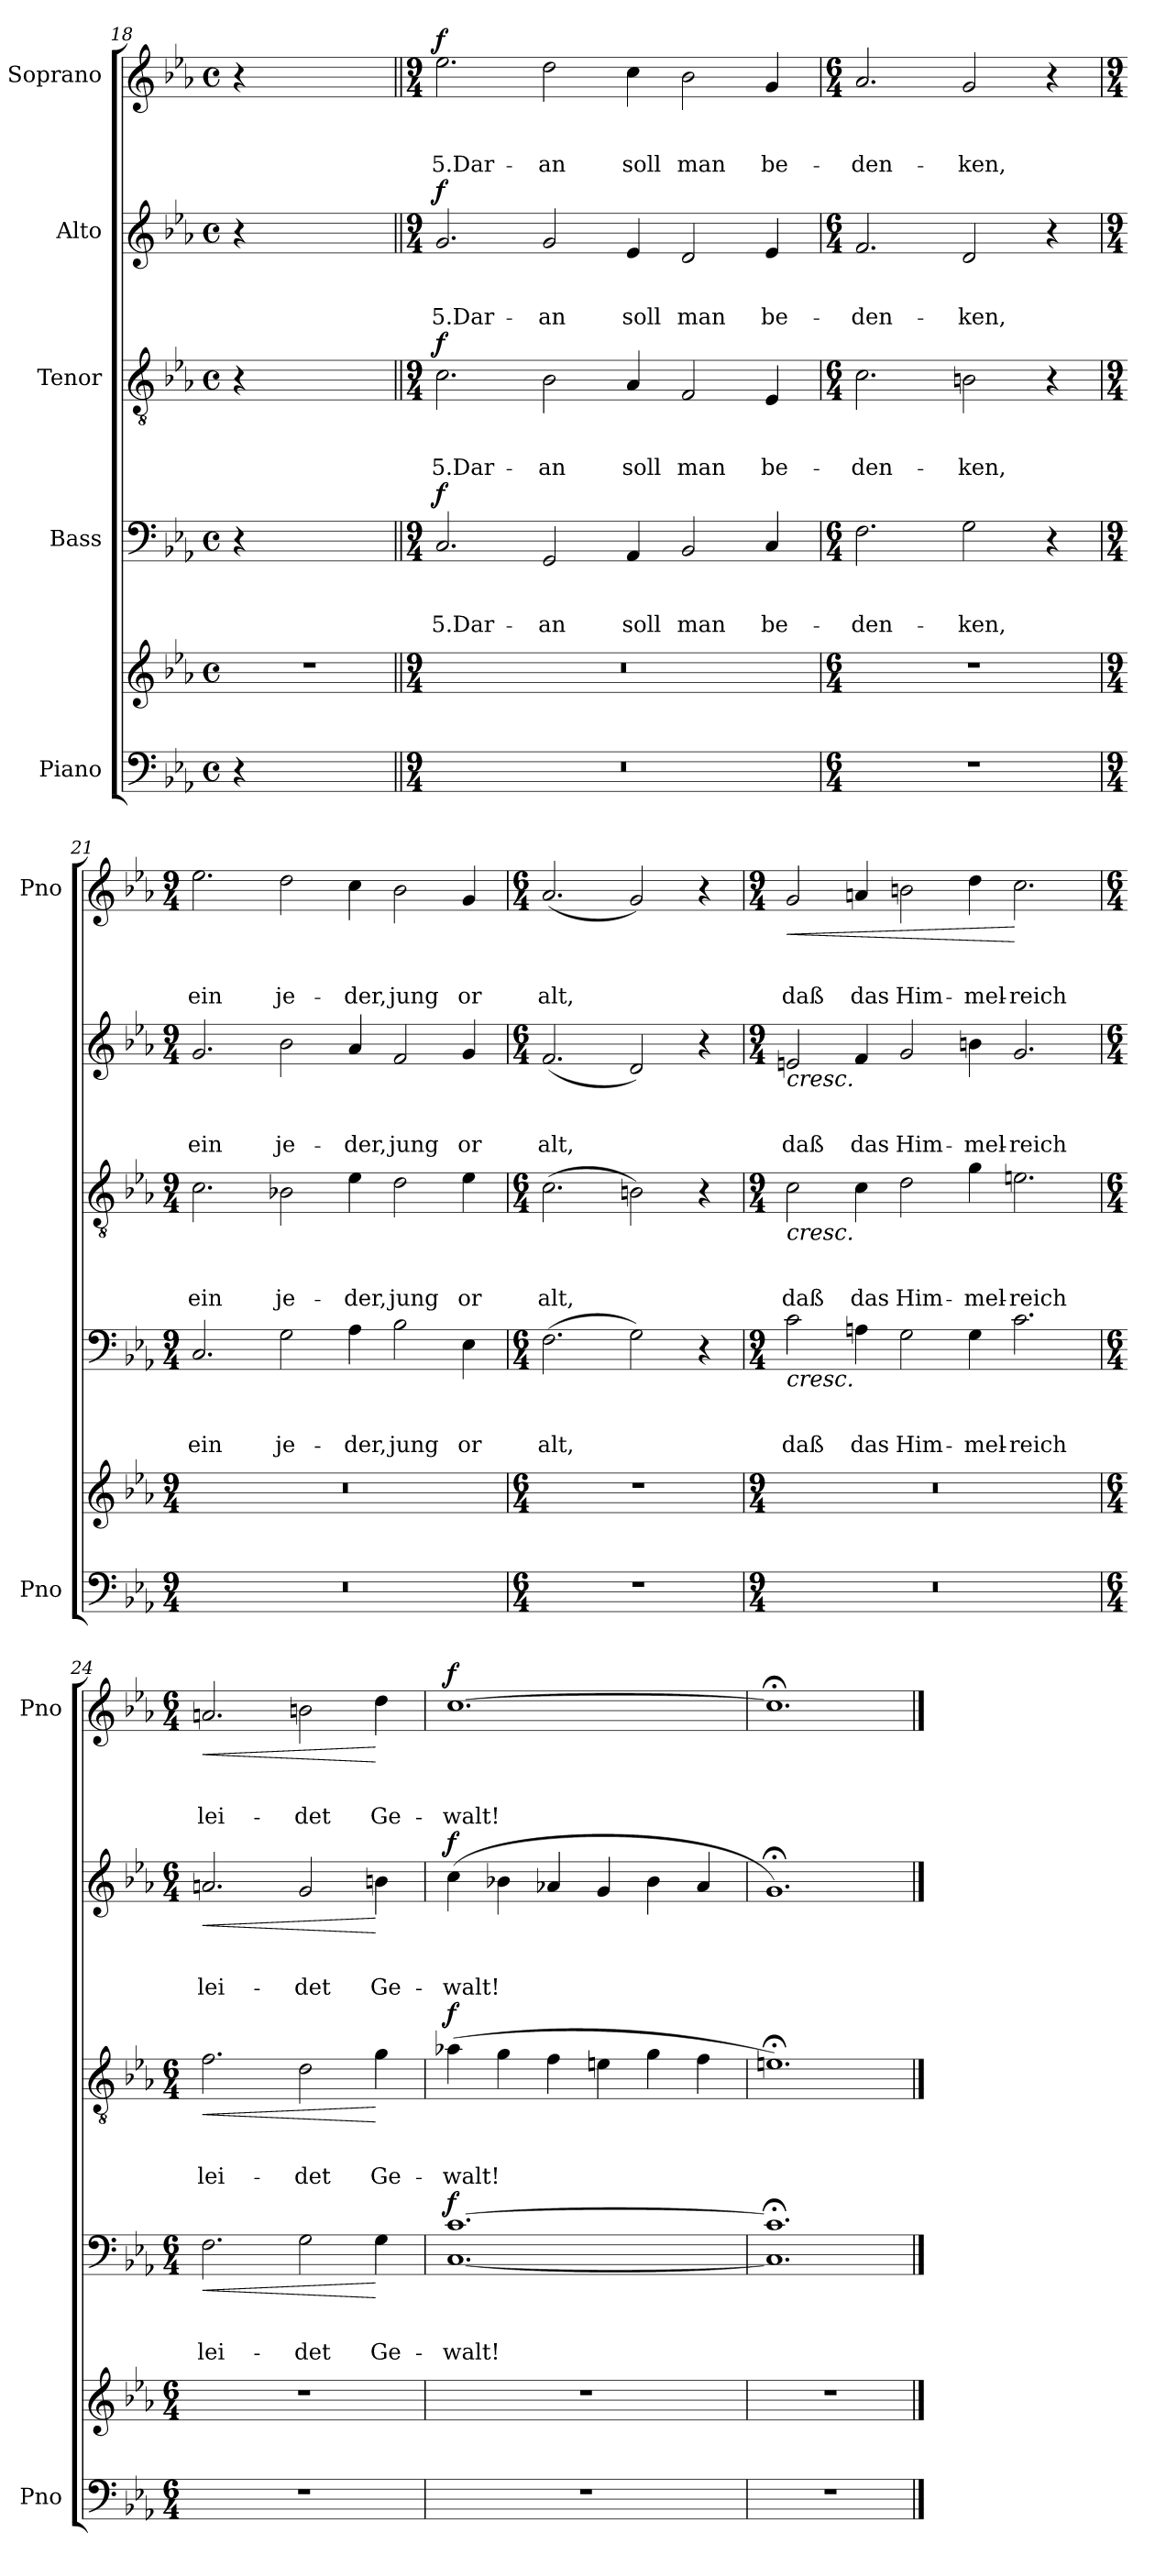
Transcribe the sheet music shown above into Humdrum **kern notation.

**kern	**kern	**kern	**text	**text	**text	**dynam	**kern	**text	**text	**text	**dynam	**kern	**text	**text	**text	**dynam	**kern	**text	**text	**text	**dynam
*part5	*part5	*part4	*part4	*part4	*part4	*part4	*part3	*part3	*part3	*part3	*part3	*part2	*part2	*part2	*part2	*part2	*part1	*part1	*part1	*part1	*part1
*staff6	*staff5	*staff4	*staff4	*staff4	*staff4	*staff4	*staff3	*staff3	*staff3	*staff3	*staff3	*staff2	*staff2	*staff2	*staff2	*staff2	*staff1	*staff1	*staff1	*staff1	*staff1
*I"Piano	*	*I"Bass	*	*	*	*	*I"Tenor	*	*	*	*	*I"Alto	*	*	*	*	*I"Soprano	*	*	*	*
*I'Pno	*	*	*	*	*	*	*	*	*	*	*	*	*	*	*	*	*I'Pno	*	*	*	*
*clefF4	*clefG2	*clefF4	*	*	*	*	*clefGv2	*	*	*	*	*clefG2	*	*	*	*	*clefG2	*	*	*	*
*k[b-e-a-]	*k[b-e-a-]	*k[b-e-a-]	*	*	*	*	*k[b-e-a-]	*	*	*	*	*k[b-e-a-]	*	*	*	*	*k[b-e-a-]	*	*	*	*
*c:	*c:	*c:	*	*	*	*	*c:	*	*	*	*	*c:	*	*	*	*	*c:	*	*	*	*
*M4/4	*M4/4	*M4/4	*	*	*	*	*M4/4	*	*	*	*	*M4/4	*	*	*	*	*M4/4	*	*	*	*
*met(c)	*met(c)	*met(c)	*	*	*	*	*met(c)	*	*	*	*	*met(c)	*	*	*	*	*met(c)	*	*	*	*
=18	=18	=18	=18	=18	=18	=18	=18	=18	=18	=18	=18	=18	=18	=18	=18	=18	=18	=18	=18	=18	=18
4r	1r	4r	.	.	.	.	4r	.	.	.	.	4r	.	.	.	.	4r	.	.	.	.
2.ryy	.	2.ryy	.	.	.	.	2.ryy	.	.	.	.	2.ryy	.	.	.	.	2.ryy	.	.	.	.
=19||	=19||	=19||	=19||	=19||	=19||	=19||	=19||	=19||	=19||	=19||	=19||	=19||	=19||	=19||	=19||	=19||	=19||	=19||	=19||	=19||	=19||
*M9/4	*M9/4	*M9/4	*	*	*	*	*M9/4	*	*	*	*	*M9/4	*	*	*	*	*M9/4	*	*	*	*
!	!	!	!	!	!LO:LY:b	!LO:DY:b	!	!	!	!LO:LY:b	!LO:DY:b	!	!	!	!LO:LY:b	!LO:DY:b	!	!	!	!LO:LY:b	!LO:DY:b
4%9r	4%9r	2.C/	.	.	5.Dar-	f	2.c\	.	.	5.Dar-	f	2.g/	.	.	5.Dar-	f	2.ee-\	.	.	5.Dar-	f
!	!	!	!	!	!LO:LY:b	!	!	!	!	!LO:LY:b	!	!	!	!	!LO:LY:b	!	!	!	!	!LO:LY:b	!
.	.	2GG/	.	.	-an	.	2B-\	.	.	-an	.	2g/	.	.	-an	.	2dd\	.	.	-an	.
!	!	!	!	!	!LO:LY:b	!	!	!	!	!LO:LY:b	!	!	!	!	!LO:LY:b	!	!	!	!	!LO:LY:b	!
.	.	4AA-/	.	.	soll	.	4A-/	.	.	soll	.	4e-/	.	.	soll	.	4cc\	.	.	soll	.
!	!	!	!	!	!LO:LY:b	!	!	!	!	!LO:LY:b	!	!	!	!	!LO:LY:b	!	!	!	!	!LO:LY:b	!
.	.	2BB-/	.	.	man	.	2F/	.	.	man	.	2d/	.	.	man	.	2b-\	.	.	man	.
!	!	!	!	!	!LO:LY:b	!	!	!	!	!LO:LY:b	!	!	!	!	!LO:LY:b	!	!	!	!	!LO:LY:b	!
.	.	4C/	.	.	be-	.	4E-/	.	.	be-	.	4e-/	.	.	be-	.	4g/	.	.	be-	.
=20	=20	=20	=20	=20	=20	=20	=20	=20	=20	=20	=20	=20	=20	=20	=20	=20	=20	=20	=20	=20	=20
*M6/4	*M6/4	*M6/4	*	*	*	*	*M6/4	*	*	*	*	*M6/4	*	*	*	*	*M6/4	*	*	*	*
!	!	!	!	!	!LO:LY:b	!	!	!	!	!LO:LY:b	!	!	!	!	!LO:LY:b	!	!	!	!	!LO:LY:b	!
1.r	1.r	2.F\	.	.	-den-	.	2.c\	.	.	-den-	.	2.f/	.	.	-den-	.	2.a-/	.	.	-den-	.
!	!	!	!	!	!LO:LY:b	!	!	!	!	!LO:LY:b	!	!	!	!	!LO:LY:b	!	!	!	!	!LO:LY:b	!
.	.	2G\	.	.	-ken,	.	2Bn\	.	.	-ken,	.	2d/	.	.	-ken,	.	2g/	.	.	-ken,	.
.	.	4r	.	.	.	.	4r	.	.	.	.	4r	.	.	.	.	4r	.	.	.	.
!!LO:PB:g=z
=21	=21	=21	=21	=21	=21	=21	=21	=21	=21	=21	=21	=21	=21	=21	=21	=21	=21	=21	=21	=21	=21
*M9/4	*M9/4	*M9/4	*	*	*	*	*M9/4	*	*	*	*	*M9/4	*	*	*	*	*M9/4	*	*	*	*
!	!	!	!	!	!LO:LY:b	!	!	!	!	!LO:LY:b	!	!	!	!	!LO:LY:b	!	!	!	!	!LO:LY:b	!
4%9r	4%9r	2.C/	.	.	ein	.	2.c\	.	.	ein	.	2.g/	.	.	ein	.	2.ee-\	.	.	ein	.
!	!	!	!	!	!LO:LY:b	!	!	!	!	!LO:LY:b	!	!	!	!	!LO:LY:b	!	!	!	!	!LO:LY:b	!
.	.	2G\	.	.	je-	.	2B-X\	.	.	je-	.	2b-\	.	.	je-	.	2dd\	.	.	je-	.
!	!	!	!	!	!LO:LY:b	!	!	!	!	!LO:LY:b	!	!	!	!	!LO:LY:b	!	!	!	!	!LO:LY:b	!
.	.	4A-\	.	.	-der,	.	4e-\	.	.	-der,	.	4a-/	.	.	-der,	.	4cc\	.	.	-der,	.
!	!	!	!	!	!LO:LY:b	!	!	!	!	!LO:LY:b	!	!	!	!	!LO:LY:b	!	!	!	!	!LO:LY:b	!
.	.	2B-\	.	.	jung	.	2d\	.	.	jung	.	2f/	.	.	jung	.	2b-\	.	.	jung	.
!	!	!	!	!	!LO:LY:b	!	!	!	!	!LO:LY:b	!	!	!	!	!LO:LY:b	!	!	!	!	!LO:LY:b	!
.	.	4E-\	.	.	or	.	4e-\	.	.	or	.	4g/	.	.	or	.	4g/	.	.	or	.
!!LO:PB:g=z
=22	=22	=22	=22	=22	=22	=22	=22	=22	=22	=22	=22	=22	=22	=22	=22	=22	=22	=22	=22	=22	=22
*M6/4	*M6/4	*M6/4	*	*	*	*	*M6/4	*	*	*	*	*M6/4	*	*	*	*	*M6/4	*	*	*	*
!	!	!	!	!	!LO:LY:b	!	!	!	!	!LO:LY:b	!	!	!	!	!LO:LY:b	!	!	!	!	!LO:LY:b	!
1.r	1.r	(>2.F\	.	.	alt,	.	(>2.c\	.	.	alt,	.	(<2.f/	.	.	alt,	.	(<2.a-/	.	.	alt,	.
.	.	2G\)	.	.	.	.	2Bn\)	.	.	.	.	2d/)	.	.	.	.	2g/)	.	.	.	.
.	.	4r	.	.	.	.	4r	.	.	.	.	4r	.	.	.	.	4r	.	.	.	.
=23	=23	=23	=23	=23	=23	=23	=23	=23	=23	=23	=23	=23	=23	=23	=23	=23	=23	=23	=23	=23	=23
*M9/4	*M9/4	*M9/4	*	*	*	*	*M9/4	*	*	*	*	*M9/4	*	*	*	*	*M9/4	*	*	*	*
!	!	!	!	!	!LO:LY:b	!LO:HP:b	!	!	!	!LO:LY:b	!LO:HP:b	!	!	!	!LO:LY:b	!LO:HP:b	!	!	!	!LO:LY:b	!LO:HP:b
4%9r	4%9r	2c\	.	.	daß	<	2c\	.	.	daß	<	2en/	.	.	daß	<	2g/	.	.	daß	<
!	!	!	!	!	!LO:LY:b	!	!	!	!	!LO:LY:b	!	!	!	!	!LO:LY:b	!	!	!	!	!LO:LY:b	!
.	.	4An\	.	.	das	.	4c\	.	.	das	.	4f/	.	.	das	.	4an/	.	.	das	.
!	!	!	!	!	!LO:LY:b	!	!	!	!	!LO:LY:b	!	!	!	!	!LO:LY:b	!	!	!	!	!LO:LY:b	!
.	.	2G\	.	.	Him-	.	2d\	.	.	Him-	.	2g/	.	.	Him-	.	2bn\	.	.	Him-	.
!	!	!	!	!	!LO:LY:b	!	!	!	!	!LO:LY:b	!	!	!	!	!LO:LY:b	!	!	!	!	!LO:LY:b	!
.	.	4G\	.	.	-mel-	.	4g\	.	.	-mel-	.	4bn\	.	.	-mel-	.	4dd\	.	.	-mel-	.
!	!	!	!	!	!LO:LY:b	!	!	!	!	!LO:LY:b	!	!	!	!	!LO:LY:b	!	!	!	!	!LO:LY:b	!
.	.	2.c\	.	.	-reich	.	2.en\	.	.	-reich	.	2.g/	.	.	-reich	.	2.cc\	.	.	-reich	[
=24	=24	=24	=24	=24	=24	=24	=24	=24	=24	=24	=24	=24	=24	=24	=24	=24	=24	=24	=24	=24	=24
*M6/4	*M6/4	*M6/4	*	*	*	*	*M6/4	*	*	*	*	*M6/4	*	*	*	*	*M6/4	*	*	*	*
!	!	!	!	!	!LO:LY:b	!LO:HP:b	!	!	!	!LO:LY:b	!LO:HP:b	!	!	!	!LO:LY:b	!LO:HP:b	!	!	!	!LO:LY:b	!LO:HP:b
1.r	1.r	2.F\	.	.	lei-	<	2.f\	.	.	lei-	<	2.an/	.	.	lei-	<	2.an/	.	.	lei-	<
!	!	!	!	!	!LO:LY:b	!	!	!	!	!LO:LY:b	!	!	!	!	!LO:LY:b	!	!	!	!	!LO:LY:b	!
.	.	2G\	.	.	-det	.	2d\	.	.	-det	.	2g/	.	.	-det	.	2bn\	.	.	-det	.
!	!	!	!	!	!LO:LY:b	!	!	!	!	!LO:LY:b	!	!	!	!	!LO:LY:b	!	!	!	!	!LO:LY:b	!
.	.	4G\	.	.	Ge-	[	4g\	.	.	Ge-	[	4bn\	.	.	Ge-	[	4dd\	.	.	Ge-	[
=25	=25	=25	=25	=25	=25	=25	=25	=25	=25	=25	=25	=25	=25	=25	=25	=25	=25	=25	=25	=25	=25
!	!	!	!	!	!LO:LY:b	!LO:DY:b	!	!	!	!LO:LY:b	!LO:DY:b	!	!	!	!LO:LY:b	!LO:DY:b	!	!	!	!LO:LY:b	!LO:DY:b
1.r	1.r	[1.C [1.c	.	.	-walt!	f	(>4a-X\	.	.	-walt!	f	(>4cc\	.	.	-walt!	f	[1.cc	.	.	-walt!	f
.	.	.	.	.	.	.	4g\	.	.	.	.	4b-X\	.	.	.	.	.	.	.	.	.
.	.	.	.	.	.	.	4f\	.	.	.	.	4a-X/	.	.	.	.	.	.	.	.	.
.	.	.	.	.	.	.	4en\	.	.	.	.	4g/	.	.	.	.	.	.	.	.	.
.	.	.	.	.	.	.	4g\	.	.	.	.	4b-\	.	.	.	.	.	.	.	.	.
.	.	.	.	.	.	.	4f\	.	.	.	.	4a-/	.	.	.	.	.	.	.	.	.
.	.	.	.	.	.	[	.	.	.	.	[	.	.	.	.	[	.	.	.	.	.
=26	=26	=26	=26	=26	=26	=26	=26	=26	=26	=26	=26	=26	=26	=26	=26	=26	=26	=26	=26	=26	=26
1.r	1.r	1.C];< 1.c];<	.	.	.	.	1.en;<)	.	.	.	.	1.g;<)	.	.	.	.	1.cc;<]	.	.	.	.
==	==	==	==	==	==	==	==	==	==	==	==	==	==	==	==	==	==	==	==	==	==
*-	*-	*-	*-	*-	*-	*-	*-	*-	*-	*-	*-	*-	*-	*-	*-	*-	*-	*-	*-	*-	*-
